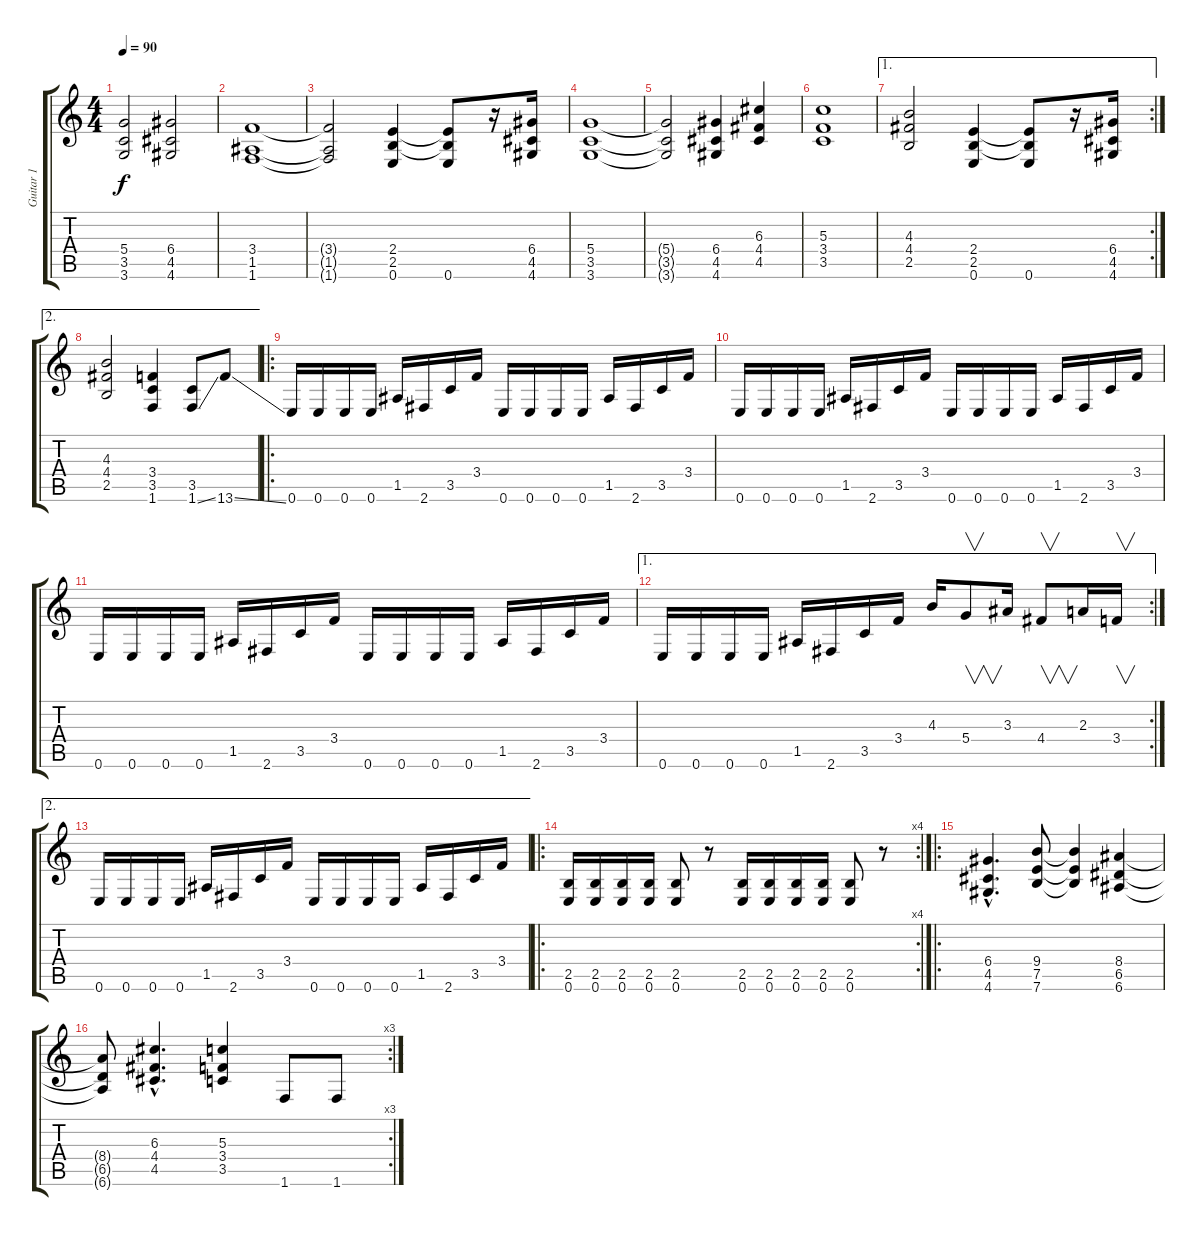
\track ("Guitar 1" "Guitar 1") {instrument distortionguitar}
\staff {score tabs}
\tuning (E4 B3 G3 D3 A2 E2) {hide}
\ts (4 4)
\tempo 90
\clef g2
\ks c
(5.4{t} 3.5{t} 3.6{t}).2{dy f} (6.4 4.5 4.6).2 |
(3.4 1.5 1.6).1 |
(3.4{t} 1.5{t} 1.6{t}).2 (2.4 2.5 0.6).4 (2.4{t} 2.5{t} 0.6).8 r.16 (6.4 4.5 4.6).16 |
(5.4 3.5 3.6).1 |
(5.4{t} 3.5{t} 3.6{t}).2 (6.4 4.5 4.6).4 (6.3 4.4 4.5).4 |
(5.3 3.4 3.5).1 |
\ae 1
\rc 2
(4.3 4.4 2.5).2 (2.4 2.5 0.6).4 (2.4{t} 2.5{t} 0.6).8 r.16 (6.4 4.5 4.6).16 |
\ae 2
(4.3 4.4 2.5).2 (3.4 3.5 1.6).4 (3.5 1.6{ss}).8 13.6{ss}.8 |
\ro
0.6.16 0.6.16 0.6.16 0.6.16 1.5.16 2.6.16 3.5.16 3.4.16 0.6.16 0.6.16 0.6.16 0.6.16 1.5.16 2.6.16 3.5.16 3.4.16 |
0.6.16 0.6.16 0.6.16 0.6.16 1.5.16 2.6.16 3.5.16 3.4.16 0.6.16 0.6.16 0.6.16 0.6.16 1.5.16 2.6.16 3.5.16 3.4.16 |
0.6.16 0.6.16 0.6.16 0.6.16 1.5.16 2.6.16 3.5.16 3.4.16 0.6.16 0.6.16 0.6.16 0.6.16 1.5.16 2.6.16 3.5.16 3.4.16 |
\ae 1
\rc 2
0.6.16 0.6.16 0.6.16 0.6.16 1.5.16 2.6.16 3.5.16 3.4.16 4.3.16 5.4.8{v} 3.3.16 4.4.8{v} 2.3.16 3.4.16{v} |
\ae 2
0.6.16 0.6.16 0.6.16 0.6.16 1.5.16 2.6.16 3.5.16 3.4.16 0.6.16 0.6.16 0.6.16 0.6.16 1.5.16 2.6.16 3.5.16 3.4.16 |
\ro
\rc 4
(2.5 0.6).16 (2.5 0.6).16 (2.5 0.6).16 (2.5 0.6).16 (2.5 0.6).8 r.8 (2.5 0.6).16 (2.5 0.6).16 (2.5 0.6).16 (2.5 0.6).16 (2.5 0.6).8 r.8 |
\ro
(6.4{hac} 4.5{hac} 4.6{hac}).4{d} (9.4 7.5 7.6).8 (9.4{t} 7.5{t} 7.6{t}).4 (8.4 6.5 6.6).4 |
\rc 3
(8.4{t} 6.5{t} 6.6{t}).8 (6.3{hac} 4.4{hac} 4.5{hac}).4{d} (5.3 3.4 3.5).4 1.6.8 1.6.8
